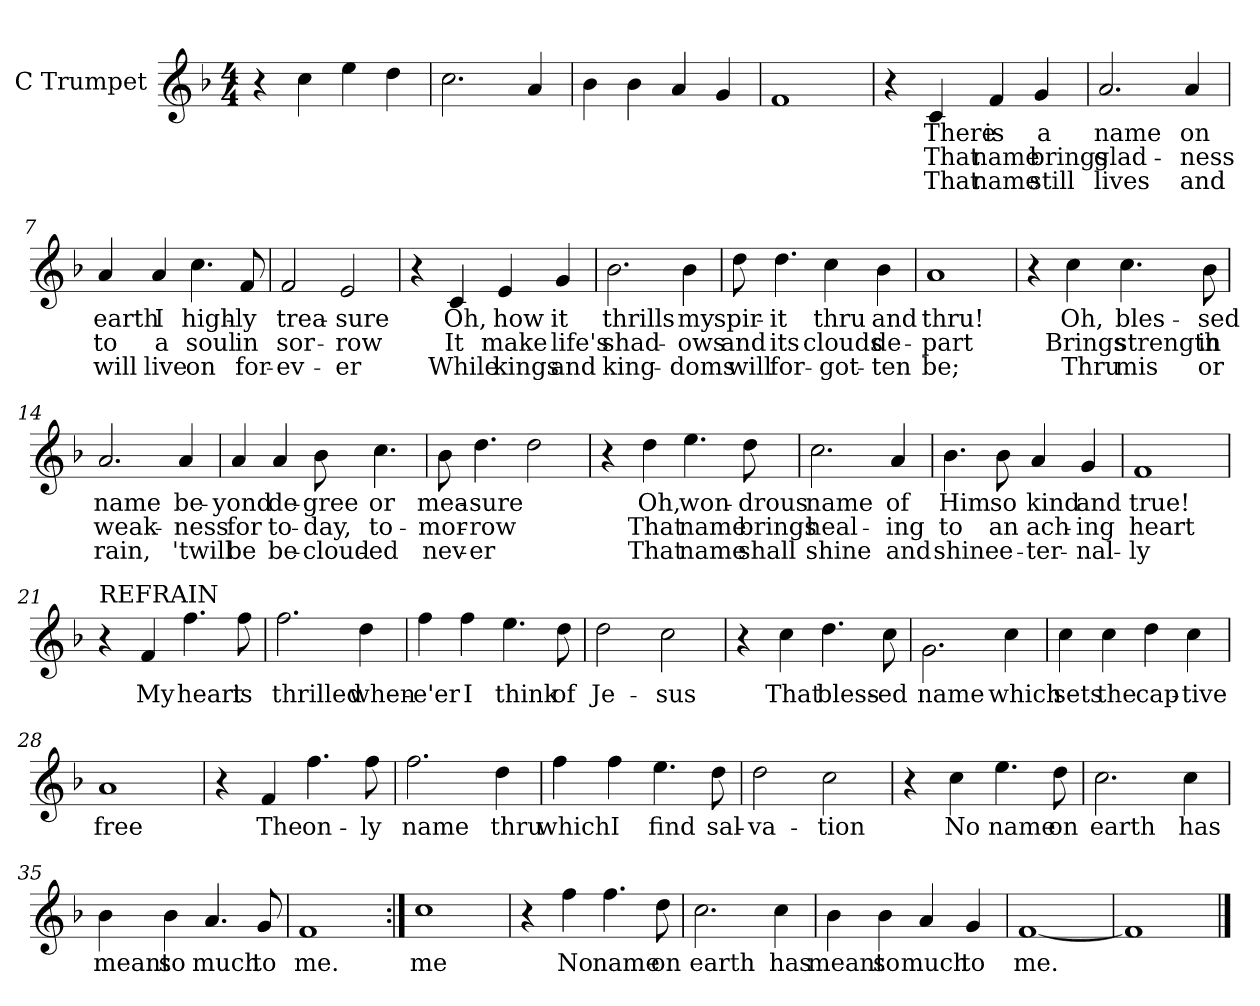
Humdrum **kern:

**kern	**text	**text	**text
*part1	*part1	*part1	*part1
*staff1	*staff1	*staff1	*staff1
*I"C Trumpet	*	*	*
*I'C Tpt.	*	*	*
*clefG2	*	*	*
*k[b-]	*	*	*
*F:	*	*	*
*M4/4	*	*	*
=1	=1	=1	=1
4r	.	.	.
4cc\	.	.	.
4ee\	.	.	.
4dd\	.	.	.
=2	=2	=2	=2
2.cc\	.	.	.
4a/	.	.	.
=3	=3	=3	=3
4b-\	.	.	.
4b-\	.	.	.
4a/	.	.	.
4g/	.	.	.
=4	=4	=4	=4
1f	.	.	.
!!LO:LB:g=z
=5	=5	=5	=5
4r	.	.	.
4c/	There	That	That
4f/	is	name	name
4g/	a	brings	still
=6	=6	=6	=6
2.a/	name	glad-	lives
4a/	on	-ness	and
=7	=7	=7	=7
4a/	earth	to	will
4a/	I	a	live
4.cc\	high-	soul	on
8f/	-ly	in	for-
=8	=8	=8	=8
2f/	trea-	sor-	-ev-
2e/	-sure	-row	-er
=9	=9	=9	=9
4r	.	.	.
4c/	Oh,	It	While
4e/	how	make	kings
4g/	it	life's	and
!!LO:LB:g=z
=10	=10	=10	=10
2.b-\	thrills	shad-	king-
4b-\	my	-ows	-doms
=11	=11	=11	=11
8dd\	spir-	and	will
4.dd\	-it	its	for-
4cc\	thru	clouds	-got-
4b-\	and	de-	-ten
=12	=12	=12	=12
1a	thru!	-part	be;
=13	=13	=13	=13
4r	.	.	.
4cc\	Oh,	Brings	Thru
4.cc\	bles-	strength	mis
8b-\	-sed	in	or
=14	=14	=14	=14
2.a/	name	weak-	rain,
4a/	be-	-ness	'twill
!!LO:LB:g=z
=15	=15	=15	=15
4a/	-yond	for	be
4a/	de-	to-	be-
8b-\	-gree	-day,	-cloud-
4.cc\	or	to-	-ed
=16	=16	=16	=16
8b-\	mea-	-mor-	nev-
4.dd\	-sure	-row	-er
2dd\	.	.	.
=17	=17	=17	=17
4r	.	.	.
4dd\	Oh,	That	That
4.ee\	won-	name	name
8dd\	-drous	brings	shall
=18	=18	=18	=18
2.cc\	name	heal-	shine
4a/	of	-ing	and
!!LO:LB:g=z
=19	=19	=19	=19
4.b-\	Him	to	shine
8b-\	so	an	e-
4a/	kind	ach-	-ter-
4g/	and	-ing	-nal-
=20	=20	=20	=20
1f	true!	heart	-ly
=21	=21	=21	=21
!LO:TX:a:t=REFRAIN	!	!	!
4r	.	.	.
4f/	My	.	.
4.ff\	heart	.	.
8ff\	is	.	.
=22	=22	=22	=22
2.ff\	thrilled	.	.
4dd\	when-	.	.
=23	=23	=23	=23
4ff\	-e'er	.	.
4ff\	I	.	.
4.ee\	think	.	.
8dd\	of	.	.
!!LO:LB:g=z
=24	=24	=24	=24
2dd\	Je-	.	.
2cc\	-sus	.	.
=25	=25	=25	=25
4r	.	.	.
4cc\	That	.	.
4.dd\	bless-	.	.
8cc\	-ed	.	.
=26	=26	=26	=26
2.g\	name	.	.
4cc\	which	.	.
=27	=27	=27	=27
4cc\	sets	.	.
4cc\	the	.	.
4dd\	cap-	.	.
4cc\	-tive	.	.
=28	=28	=28	=28
1a	free	.	.
=29	=29	=29	=29
4r	.	.	.
4f/	The	.	.
4.ff\	on-	.	.
8ff\	-ly	.	.
!!LO:PB:g=z
=30	=30	=30	=30
2.ff\	name	.	.
4dd\	thru	.	.
=31	=31	=31	=31
4ff\	which	.	.
4ff\	I	.	.
4.ee\	find	.	.
8dd\	sal-	.	.
=32	=32	=32	=32
2dd\	-va-	.	.
2cc\	-tion	.	.
=33	=33	=33	=33
4r	.	.	.
4cc\	No	.	.
4.ee\	name	.	.
8dd\	on	.	.
=34	=34	=34	=34
2.cc\	earth	.	.
4cc\	has	.	.
=35	=35	=35	=35
4b-\	meant	.	.
4b-\	so	.	.
4.a/	much	.	.
8g/	to	.	.
!!LO:LB:g=z
=36	=36	=36	=36
1f	me.	.	.
=37:|!	=37:|!	=37:|!	=37:|!
1cc	me	.	.
=38	=38	=38	=38
4r	.	.	.
4ff\	No	.	.
4.ff\	name	.	.
8dd\	on	.	.
=39	=39	=39	=39
2.cc\	earth	.	.
4cc\	has	.	.
=40	=40	=40	=40
4b-\	meant	.	.
4b-\	so	.	.
4a/	much	.	.
4g/	to	.	.
=41	=41	=41	=41
[1f	me.	.	.
=42	=42	=42	=42
1f]	.	.	.
==	==	==	==
*-	*-	*-	*-
